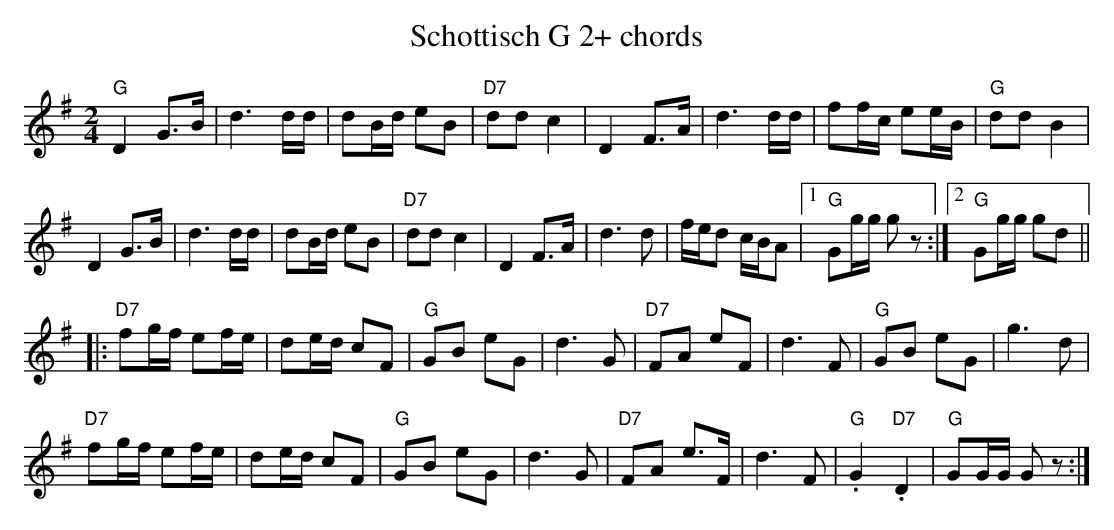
X:1
T:Schottisch G 2+ chords
M:2/4
L:1/8
K:Gmaj%%MIDI gchordon
"G"D2G>B | d3d/2d/2 | dB/2d/2 eB | "D7"ddc2 | D2F>A | d3d/2d/2 | ff/2c/2 ee/2B/2 | "G"ddB2 |
D2G>B | d3d/2d/2 | dB/2d/2 eB | "D7"ddc2 | D2F>A | d3d | f/2e/2d c/2B/2A |1 "G"Gg/2g/2 gz :|2 "G"Gg/2g/2 gd ||
|: "D7"fg/2f/2 ef/2e/2 | de/2d/2 cF | "G"GB eG | d3G | "D7"FA eF | d3F | "G"GB eG | g3d |
"D7"fg/2f/2 ef/2e/2 | de/2d/2 cF | "G"GB eG | d3G | "D7"FA e>F | d3F | "G".G2"D7".D2 | "G"GG/2G/2 Gz :|
